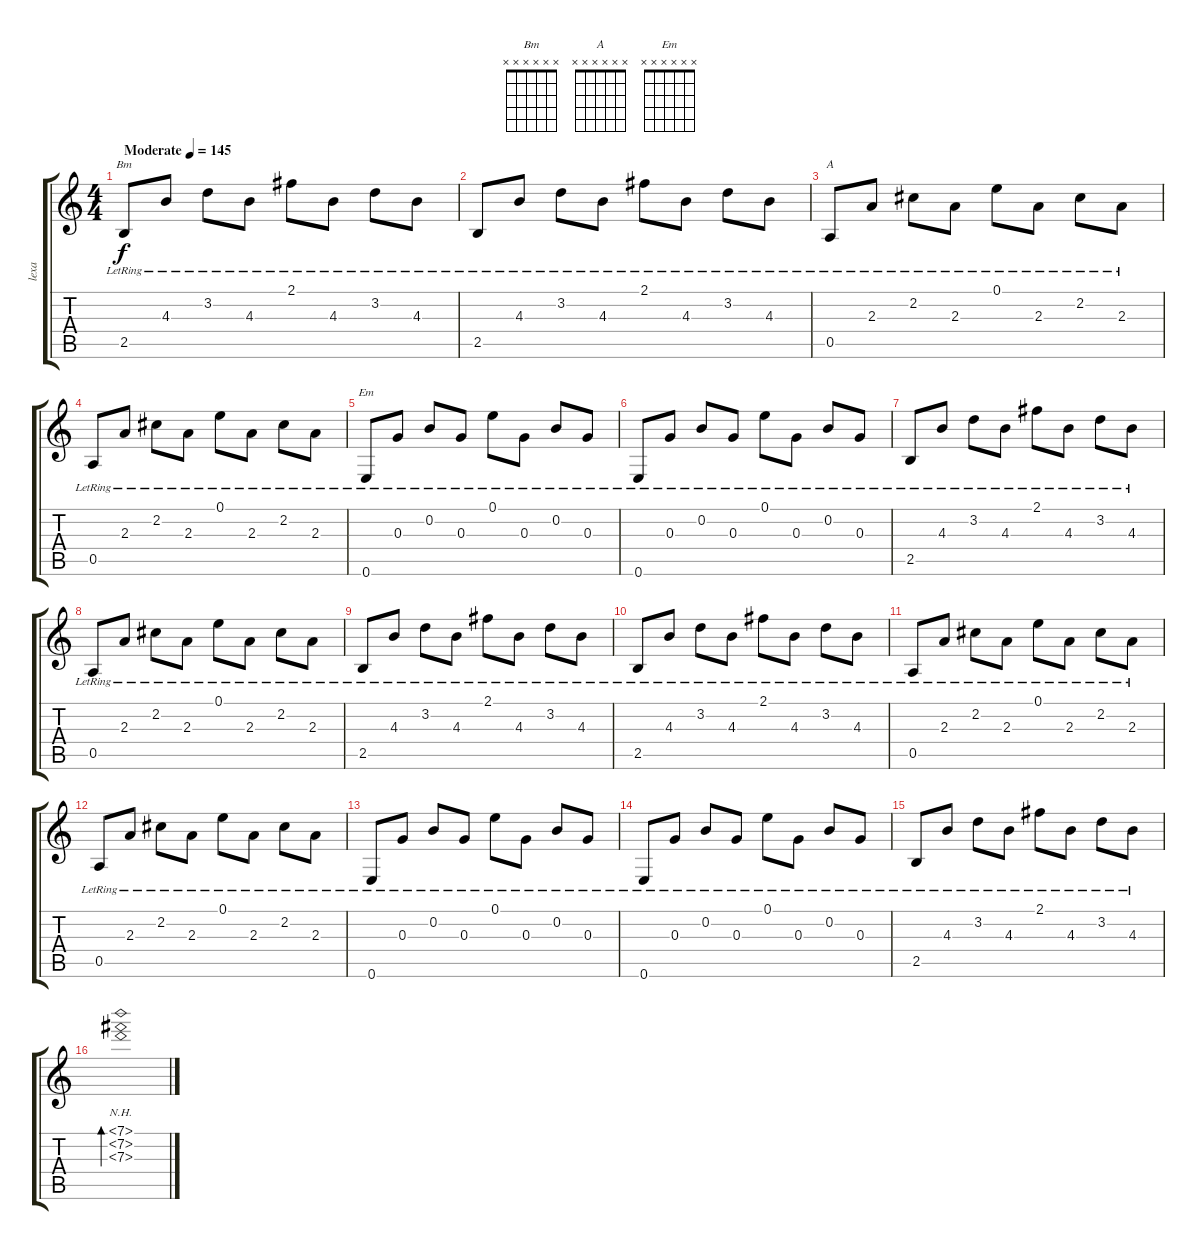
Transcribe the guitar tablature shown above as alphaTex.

\track ("lexa" "lexa") {instrument acousticguitarsteel}
\staff {score tabs}
\tuning (E4 B3 G3 D3 A2 E2) {hide}
\chord ("Bm" x x x x x x)
\chord ("A" x x x x x x)
\chord ("Em" x x x x x x)
\ts (4 4)
\tempo (145 "Moderate")
\clef g2
\ks c
2.5{lr}.8{ch "Bm" dy f instrument acousticguitarsteel} 4.3{lr}.8 3.2{lr}.8 4.3{lr}.8 2.1{lr}.8 4.3{lr}.8 3.2{lr}.8 4.3{lr}.8 |
2.5{lr}.8 4.3{lr}.8 3.2{lr}.8 4.3{lr}.8 2.1{lr}.8 4.3{lr}.8 3.2{lr}.8 4.3{lr}.8 |
0.5{lr}.8{ch "A"} 2.3{lr}.8 2.2{lr}.8 2.3{lr}.8 0.1{lr}.8 2.3{lr}.8 2.2{lr}.8 2.3{lr}.8 |
0.5{lr}.8 2.3{lr}.8 2.2{lr}.8 2.3{lr}.8 0.1{lr}.8 2.3{lr}.8 2.2{lr}.8 2.3{lr}.8 |
0.6{lr}.8{ch "Em"} 0.3{lr}.8 0.2{lr}.8 0.3{lr}.8 0.1{lr}.8 0.3{lr}.8 0.2{lr}.8 0.3{lr}.8 |
0.6{lr}.8 0.3{lr}.8 0.2{lr}.8 0.3{lr}.8 0.1{lr}.8 0.3{lr}.8 0.2{lr}.8 0.3{lr}.8 |
2.5{lr}.8 4.3{lr}.8 3.2{lr}.8 4.3{lr}.8 2.1{lr}.8 4.3{lr}.8 3.2{lr}.8 4.3{lr}.8 |
0.5{lr}.8 2.3{lr}.8 2.2{lr}.8 2.3{lr}.8 0.1{lr}.8 2.3{lr}.8 2.2{lr}.8 2.3{lr}.8 |
2.5{lr}.8 4.3{lr}.8 3.2{lr}.8 4.3{lr}.8 2.1{lr}.8 4.3{lr}.8 3.2{lr}.8 4.3{lr}.8 |
2.5{lr}.8 4.3{lr}.8 3.2{lr}.8 4.3{lr}.8 2.1{lr}.8 4.3{lr}.8 3.2{lr}.8 4.3{lr}.8 |
0.5{lr}.8 2.3{lr}.8 2.2{lr}.8 2.3{lr}.8 0.1{lr}.8 2.3{lr}.8 2.2{lr}.8 2.3{lr}.8 |
0.5{lr}.8 2.3{lr}.8 2.2{lr}.8 2.3{lr}.8 0.1{lr}.8 2.3{lr}.8 2.2{lr}.8 2.3{lr}.8 |
0.6{lr}.8 0.3{lr}.8 0.2{lr}.8 0.3{lr}.8 0.1{lr}.8 0.3{lr}.8 0.2{lr}.8 0.3{lr}.8 |
0.6{lr}.8 0.3{lr}.8 0.2{lr}.8 0.3{lr}.8 0.1{lr}.8 0.3{lr}.8 0.2{lr}.8 0.3{lr}.8 |
2.5{lr}.8 4.3{lr}.8 3.2{lr}.8 4.3{lr}.8 2.1{lr}.8 4.3{lr}.8 3.2{lr}.8 4.3{lr}.8 |
(7.1{nh} 7.2{nh} 7.3{nh}).1{bd 60}
